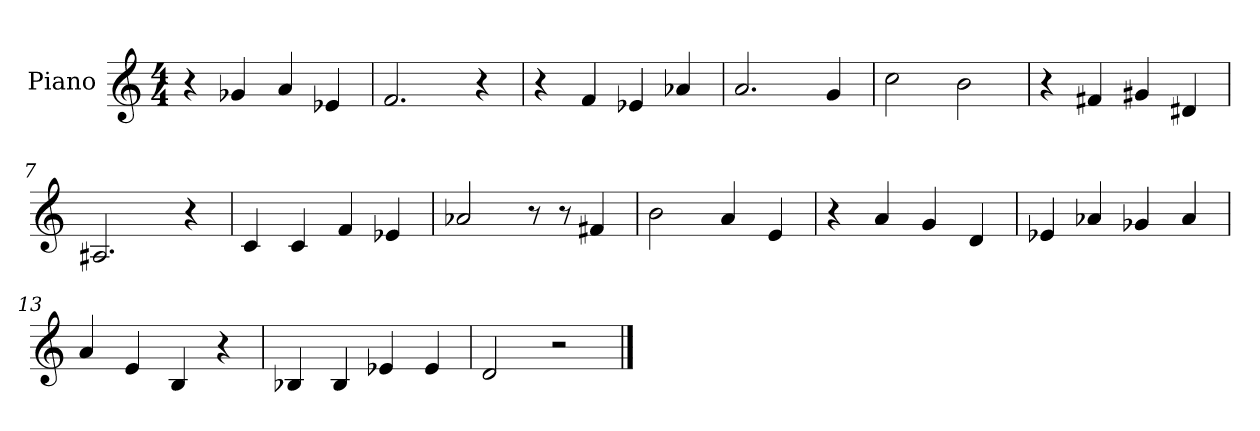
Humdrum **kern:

**kern
*part1
*staff1
*I"Piano
*I'Pno
*clefG2
*k[]
*C:
*M4/4
=1
4r
4g-X/
4a/
4e-X/
=2
2.f/
4r
=3
4r
4f/
4e-X/
4a-X/
=4
2.a/
4g/
=5
2cc\
2b\
=6
4r
4f#X/
4g#X/
4d#X/
=7
2.A#X/
4r
=8
4c/
4c/
4f/
4e-X/
=9
2a-X/
8r
8r
4f#X/
=10
2b\
4a/
4e/
=11
4r
4a/
4g/
4d/
=12
4e-X/
4a-X/
4g-X/
4a-/
=13
4a/
4e/
4B/
4r
=14
4B-X/
4B-/
4e-X/
4e-/
=15
2d/
2r
==
*-
